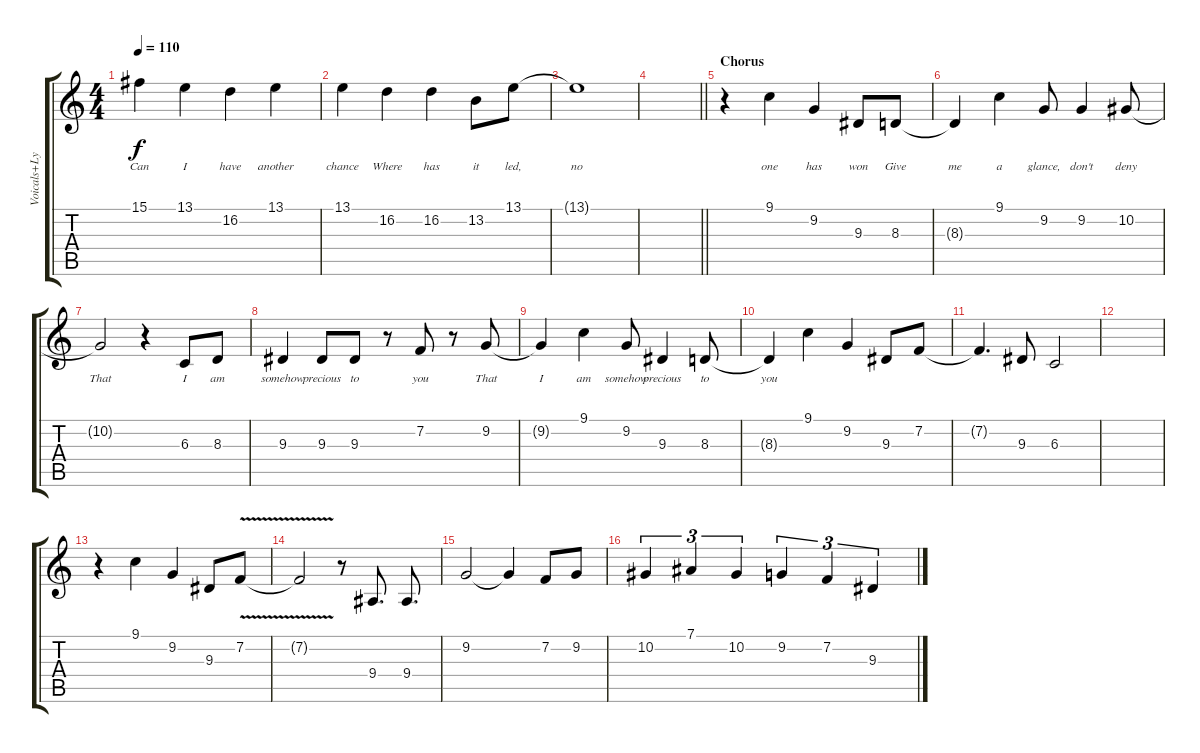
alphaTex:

\track ("Voicals+Lyrics" "Voicals+Ly") {instrument flute}
\staff {score tabs}
\tuning (Eb4 Bb3 Gb3 Db3 Ab2 Eb2) {hide}
\ts (4 4)
\tempo 110
\clef g2
\ks c
15.1{t}.4{lyrics (0 "Can") lyrics (1 "") lyrics (2 "") lyrics (3 "") lyrics (4 "") dy f} 13.1.4{lyrics (0 "I") lyrics (1 "") lyrics (2 "") lyrics (3 "") lyrics (4 "")} 16.2.4{lyrics (0 "have") lyrics (1 "") lyrics (2 "") lyrics (3 "") lyrics (4 "")} 13.1.4{lyrics (0 "another") lyrics (1 "") lyrics (2 "") lyrics (3 "") lyrics (4 "")} |
13.1.4{lyrics (0 "chance") lyrics (1 "") lyrics (2 "") lyrics (3 "") lyrics (4 "")} 16.2.4{lyrics (0 "Where") lyrics (1 "") lyrics (2 "") lyrics (3 "") lyrics (4 "")} 16.2.4{lyrics (0 "has") lyrics (1 "") lyrics (2 "") lyrics (3 "") lyrics (4 "")} 13.2.8{lyrics (0 "it") lyrics (1 "") lyrics (2 "") lyrics (3 "") lyrics (4 "")} 13.1.8{lyrics (0 "led,") lyrics (1 "") lyrics (2 "") lyrics (3 "") lyrics (4 "")} |
13.1{t}.1{lyrics (0 "no") lyrics (1 "") lyrics (2 "") lyrics (3 "") lyrics (4 "")} |
\barLineRight lightlight
|
\section ("" "Chorus")
r.4 9.1.4{lyrics (0 "one") lyrics (1 "") lyrics (2 "") lyrics (3 "") lyrics (4 "")} 9.2.4{lyrics (0 "has") lyrics (1 "") lyrics (2 "") lyrics (3 "") lyrics (4 "")} 9.3.8{lyrics (0 "won") lyrics (1 "") lyrics (2 "") lyrics (3 "") lyrics (4 "")} 8.3.8{lyrics (0 "Give") lyrics (1 "") lyrics (2 "") lyrics (3 "") lyrics (4 "")} |
8.3{t}.4{lyrics (0 "me") lyrics (1 "") lyrics (2 "") lyrics (3 "") lyrics (4 "")} 9.1.4{lyrics (0 "a") lyrics (1 "") lyrics (2 "") lyrics (3 "") lyrics (4 "")} 9.2.8{lyrics (0 "glance,") lyrics (1 "") lyrics (2 "") lyrics (3 "") lyrics (4 "")} 9.2.4{lyrics (0 "don't") lyrics (1 "") lyrics (2 "") lyrics (3 "") lyrics (4 "")} 10.2.8{lyrics (0 "deny") lyrics (1 "") lyrics (2 "") lyrics (3 "") lyrics (4 "")} |
10.2{t}.2{lyrics (0 "That") lyrics (1 "") lyrics (2 "") lyrics (3 "") lyrics (4 "")} r.4 6.3.8{lyrics (0 "I") lyrics (1 "") lyrics (2 "") lyrics (3 "") lyrics (4 "")} 8.3.8{lyrics (0 "am") lyrics (1 "") lyrics (2 "") lyrics (3 "") lyrics (4 "")} |
9.3.4{lyrics (0 "somehow") lyrics (1 "") lyrics (2 "") lyrics (3 "") lyrics (4 "")} 9.3.8{lyrics (0 "precious") lyrics (1 "") lyrics (2 "") lyrics (3 "") lyrics (4 "")} 9.3.8{lyrics (0 "to") lyrics (1 "") lyrics (2 "") lyrics (3 "") lyrics (4 "")} r.8 7.2.8{lyrics (0 "you") lyrics (1 "") lyrics (2 "") lyrics (3 "") lyrics (4 "")} r.8 9.2.8{lyrics (0 "That") lyrics (1 "") lyrics (2 "") lyrics (3 "") lyrics (4 "")} |
9.2{t}.4{lyrics (0 "I") lyrics (1 "") lyrics (2 "") lyrics (3 "") lyrics (4 "")} 9.1.4{lyrics (0 "am") lyrics (1 "") lyrics (2 "") lyrics (3 "") lyrics (4 "")} 9.2.8{lyrics (0 "somehow") lyrics (1 "") lyrics (2 "") lyrics (3 "") lyrics (4 "")} 9.3.4{lyrics (0 "precious") lyrics (1 "") lyrics (2 "") lyrics (3 "") lyrics (4 "")} 8.3.8{lyrics (0 "to") lyrics (1 "") lyrics (2 "") lyrics (3 "") lyrics (4 "")} |
8.3{t}.4{lyrics (0 "you") lyrics (1 "") lyrics (2 "") lyrics (3 "") lyrics (4 "")} 9.1.4 9.2.4 9.3.8 7.2.8 |
7.2{t}.4{d} 9.3.8 6.3.2 |
|
r.4 9.1.4 9.2.4 9.3.8 7.2{v}.8 |
7.2{t}.2 r.8 9.4.8{d} 9.4.8{d} |
9.2.2 9.2{t}.4 7.2.8 9.2.8 |
10.2.4{tu (3 2)} 7.1.4{tu (3 2)} 10.2.4{tu (3 2)} 9.2.4{tu (3 2)} 7.2.4{tu (3 2)} 9.3.4{tu (3 2)}
